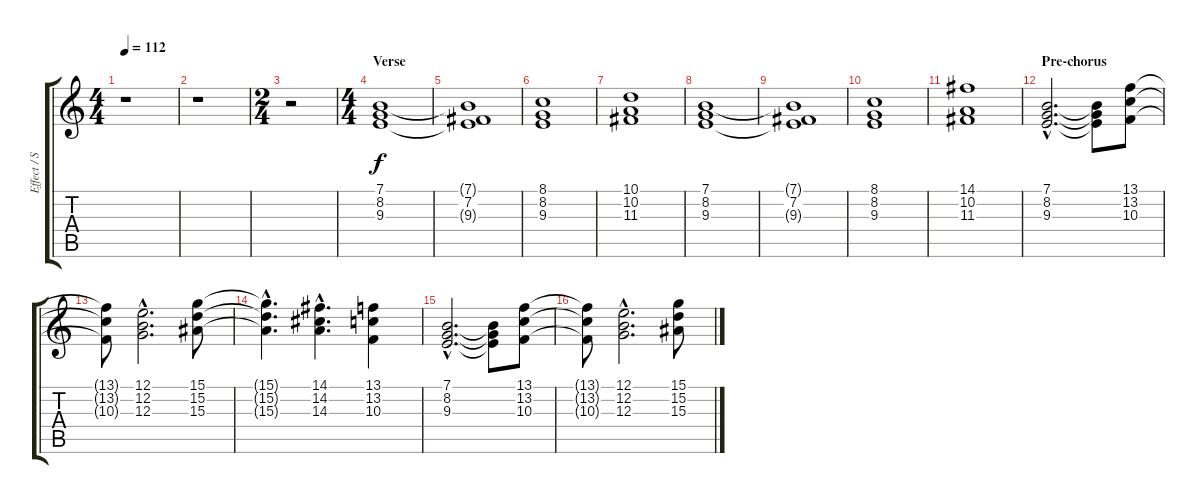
\track ("Effect / Strings" "Effect / S") {instrument stringensemble1}
\staff {score tabs}
\tuning (E4 B3 G3 D3 A2 E2) {hide}
\ts (4 4)
\tempo 112
\clef g2
\ks c
r.1{dy f} |
r.1 |
\ts (2 4)
r.2 |
\ts (4 4)
\section ("" "Verse")
(7.1 8.2 9.3).1{volume 10} |
(7.1{t} 7.2 9.3{t}).1 |
(8.1 8.2 9.3).1 |
(10.1 10.2 11.3).1 |
(7.1 8.2 9.3).1{volume 10} |
(7.1{t} 7.2 9.3{t}).1 |
(8.1 8.2 9.3).1 |
(14.1 10.2 11.3).1 |
\section ("" "Pre-chorus ")
(7.1{hac} 8.2{hac} 9.3{hac}).2{d} (7.1{t} 8.2{t} 9.3{t}).8 (13.1 13.2 10.3).8 |
(13.1{t} 13.2{t} 10.3{t}).8 (12.1{hac} 12.2{hac} 12.3{hac}).2{d} (15.1 15.2 15.3).8 |
(15.1{hac t} 15.2{hac t} 15.3{hac t}).4{d} (14.1{hac} 14.2{hac} 14.3{hac}).4{d} (13.1 13.2 10.3).4 |
(7.1{hac} 8.2{hac} 9.3{hac}).2{d} (7.1{t} 8.2{t} 9.3{t}).8 (13.1 13.2 10.3).8 |
(13.1{t} 13.2{t} 10.3{t}).8 (12.1{hac} 12.2{hac} 12.3{hac}).2{d} (15.1 15.2 15.3).8
